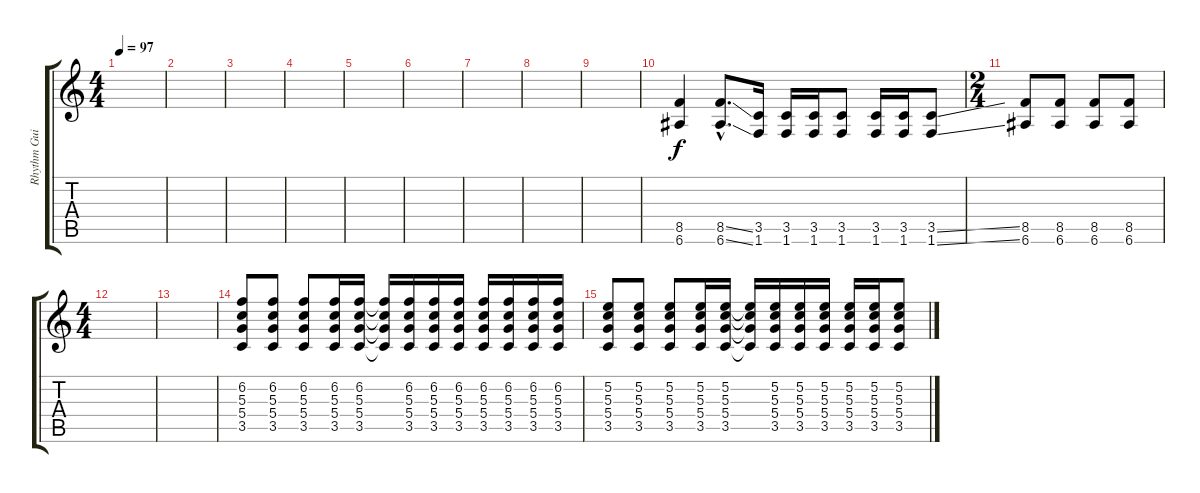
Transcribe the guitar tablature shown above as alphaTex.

\track ("Rhythm Guitar" "Rhythm Gui") {instrument overdrivenguitar}
\staff {score tabs}
\tuning (E4 B3 G3 D3 A2 E2) {hide}
\ts (4 4)
\tempo 97
\clef g2
\ks c
|
|
|
|
|
|
|
|
|
(8.5 6.6).4{dy f} (8.5{ss hac} 6.6{ss hac}).8{d} (3.5 1.6).16 (3.5 1.6).16 (3.5 1.6).16 (3.5 1.6).8 (3.5 1.6).16 (3.5 1.6).16 (3.5{ss} 1.6{ss}).8 |
\ts (2 4)
(8.5 6.6).8 (8.5 6.6).8 (8.5 6.6).8 (8.5 6.6).8 |
\ts (4 4)
|
|
(6.2 5.3 5.4 3.5).8 (6.2 5.3 5.4 3.5).8 (6.2 5.3 5.4 3.5).8 (6.2 5.3 5.4 3.5).16 (6.2 5.3 5.4 3.5).16 (6.2{t} 5.3{t} 5.4{t} 3.5{t}).16 (6.2 5.3 5.4 3.5).16 (6.2 5.3 5.4 3.5).16 (6.2 5.3 5.4 3.5).16 (6.2 5.3 5.4 3.5).16 (6.2 5.3 5.4 3.5).16 (6.2 5.3 5.4 3.5).16 (6.2 5.3 5.4 3.5).16 |
(5.2 5.3 5.4 3.5).8 (5.2 5.3 5.4 3.5).8 (5.2 5.3 5.4 3.5).8 (5.2 5.3 5.4 3.5).16 (5.2 5.3 5.4 3.5).16 (5.2{t} 5.3{t} 5.4{t} 3.5{t}).16 (5.2 5.3 5.4 3.5).16 (5.2 5.3 5.4 3.5).16 (5.2 5.3 5.4 3.5).16 (5.2 5.3 5.4 3.5).16 (5.2 5.3 5.4 3.5).16 (5.2 5.3 5.4 3.5).8
